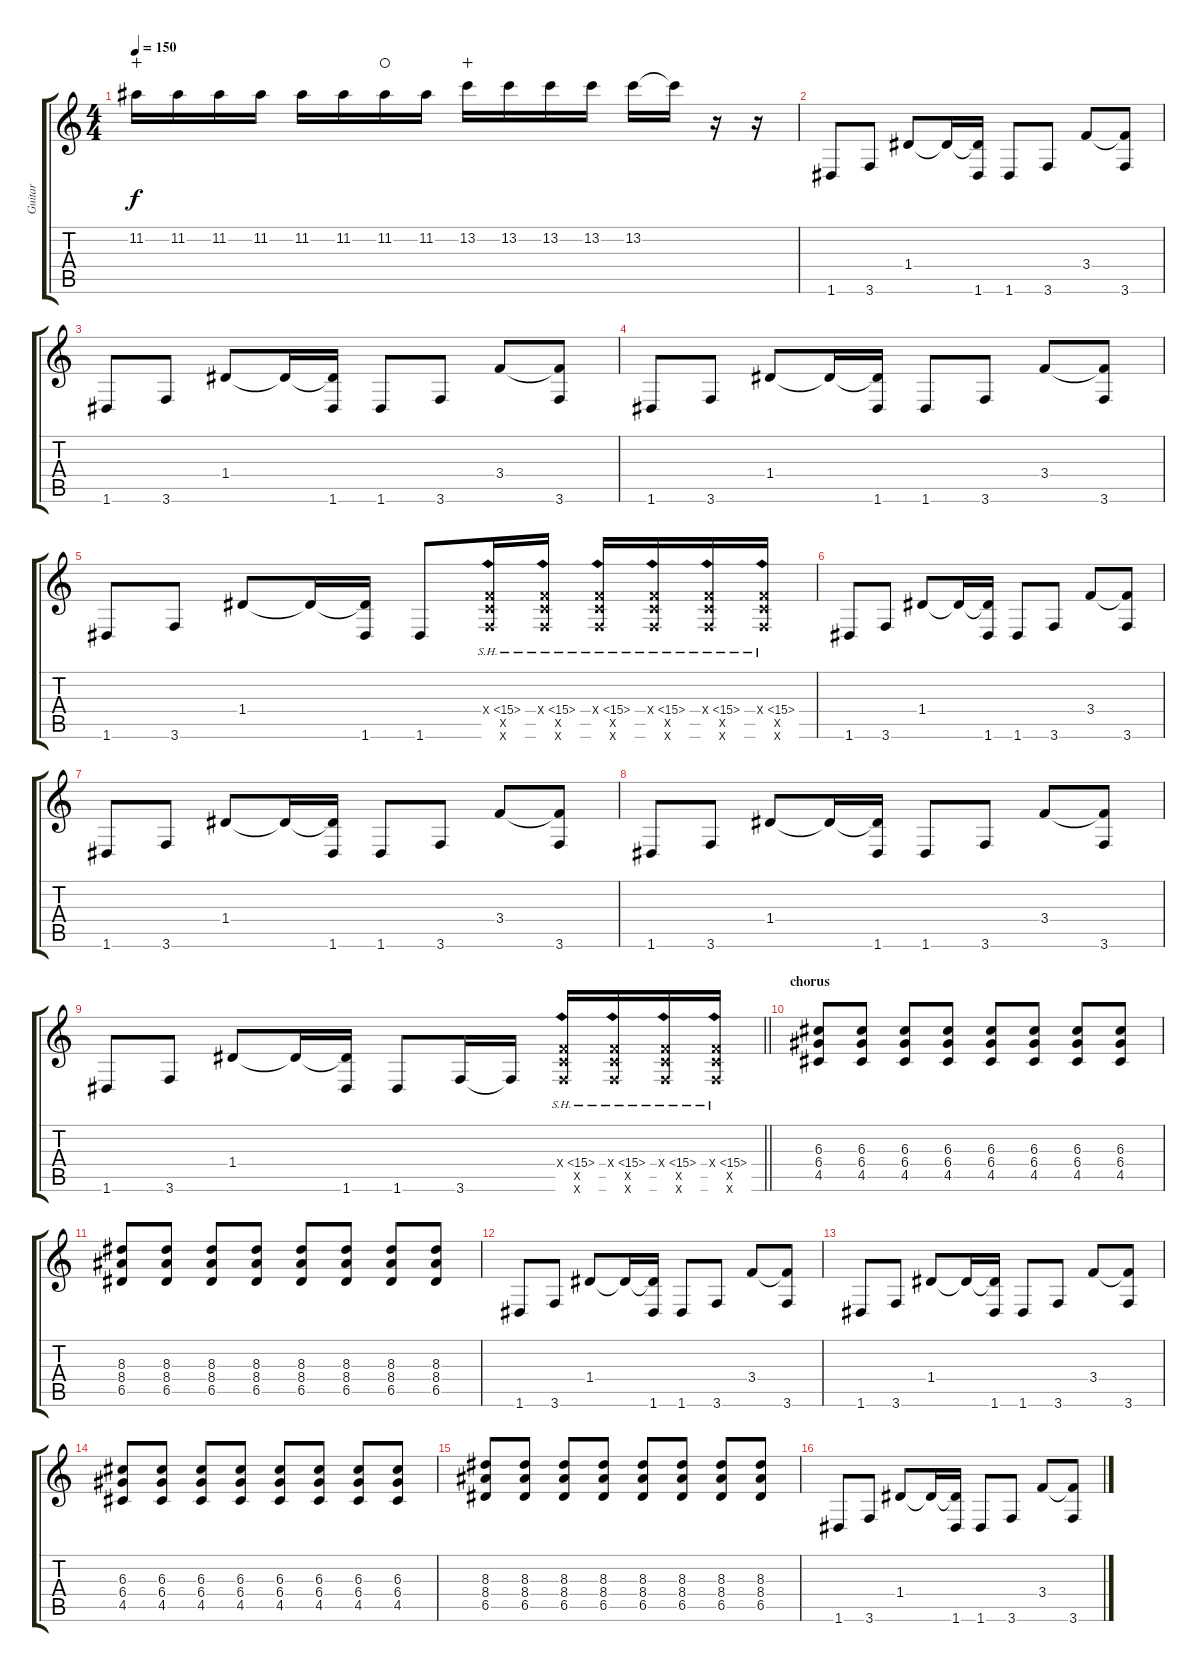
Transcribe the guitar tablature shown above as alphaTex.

\track ("Guitar" "Guitar") {instrument distortionguitar}
\staff {score tabs}
\tuning (E4 B3 G3 D3 A2 D2) {hide}
\ts (4 4)
\tempo 150
\clef g2
\ks c
11.2.16{dy f wahc} 11.2.16 11.2.16 11.2.16 11.2.16 11.2.16 11.2.16{waho} 11.2.16 13.2.16{wahc} 13.2.16 13.2.16 13.2.16 13.2.16 13.2{t}.16 r.16 r.16 |
1.6.8 3.6.8 1.4.8 1.4{t}.16 (1.4{t} 1.6).16 1.6.8 3.6.8 3.4.8 (3.4{t} 3.6).8 |
1.6.8 3.6.8 1.4.8 1.4{t}.16 (1.4{t} 1.6).16 1.6.8 3.6.8 3.4.8 (3.4{t} 3.6).8 |
1.6.8 3.6.8 1.4.8 1.4{t}.16 (1.4{t} 1.6).16 1.6.8 3.6.8 3.4.8 (3.4{t} 3.6).8 |
1.6.8 3.6.8 1.4.8 1.4{t}.16 (1.4{t} 1.6).16 1.6.8 (3.4{sh 12 x} 3.5{x} 3.6{x}).16 (3.4{sh 12 x} 3.5{x} 3.6{x}).16 (3.4{sh 12 x} 3.5{x} 3.6{x}).16 (3.4{sh 12 x} 3.5{x} 3.6{x}).16 (3.4{sh 12 x} 3.5{x} 3.6{x}).16 (3.4{sh 12 x} 3.5{x} 3.6{x}).16 |
1.6.8 3.6.8 1.4.8 1.4{t}.16 (1.4{t} 1.6).16 1.6.8 3.6.8 3.4.8 (3.4{t} 3.6).8 |
1.6.8 3.6.8 1.4.8 1.4{t}.16 (1.4{t} 1.6).16 1.6.8 3.6.8 3.4.8 (3.4{t} 3.6).8 |
1.6.8 3.6.8 1.4.8 1.4{t}.16 (1.4{t} 1.6).16 1.6.8 3.6.8 3.4.8 (3.4{t} 3.6).8 |
\barLineRight lightlight
1.6.8 3.6.8 1.4.8 1.4{t}.16 (1.4{t} 1.6).16 1.6.8 3.6.16 3.6{t}.16 (3.4{sh 12 x} 3.5{x} 3.6{x}).16 (3.4{sh 12 x} 3.5{x} 3.6{x}).16 (3.4{sh 12 x} 3.5{x} 3.6{x}).16 (3.4{sh 12 x} 3.5{x} 3.6{x}).16 |
\section ("" "chorus")
(6.3 6.4 4.5).8 (6.3 6.4 4.5).8 (6.3 6.4 4.5).8 (6.3 6.4 4.5).8 (6.3 6.4 4.5).8 (6.3 6.4 4.5).8 (6.3 6.4 4.5).8 (6.3 6.4 4.5).8 |
(8.3 8.4 6.5).8 (8.3 8.4 6.5).8 (8.3 8.4 6.5).8 (8.3 8.4 6.5).8 (8.3 8.4 6.5).8 (8.3 8.4 6.5).8 (8.3 8.4 6.5).8 (8.3 8.4 6.5).8 |
1.6.8 3.6.8 1.4.8 1.4{t}.16 (1.4{t} 1.6).16 1.6.8 3.6.8 3.4.8 (3.4{t} 3.6).8 |
1.6.8 3.6.8 1.4.8 1.4{t}.16 (1.4{t} 1.6).16 1.6.8 3.6.8 3.4.8 (3.4{t} 3.6).8 |
(6.3 6.4 4.5).8 (6.3 6.4 4.5).8 (6.3 6.4 4.5).8 (6.3 6.4 4.5).8 (6.3 6.4 4.5).8 (6.3 6.4 4.5).8 (6.3 6.4 4.5).8 (6.3 6.4 4.5).8 |
(8.3 8.4 6.5).8 (8.3 8.4 6.5).8 (8.3 8.4 6.5).8 (8.3 8.4 6.5).8 (8.3 8.4 6.5).8 (8.3 8.4 6.5).8 (8.3 8.4 6.5).8 (8.3 8.4 6.5).8 |
1.6.8 3.6.8 1.4.8 1.4{t}.16 (1.4{t} 1.6).16 1.6.8 3.6.8 3.4.8 (3.4{t} 3.6).8
